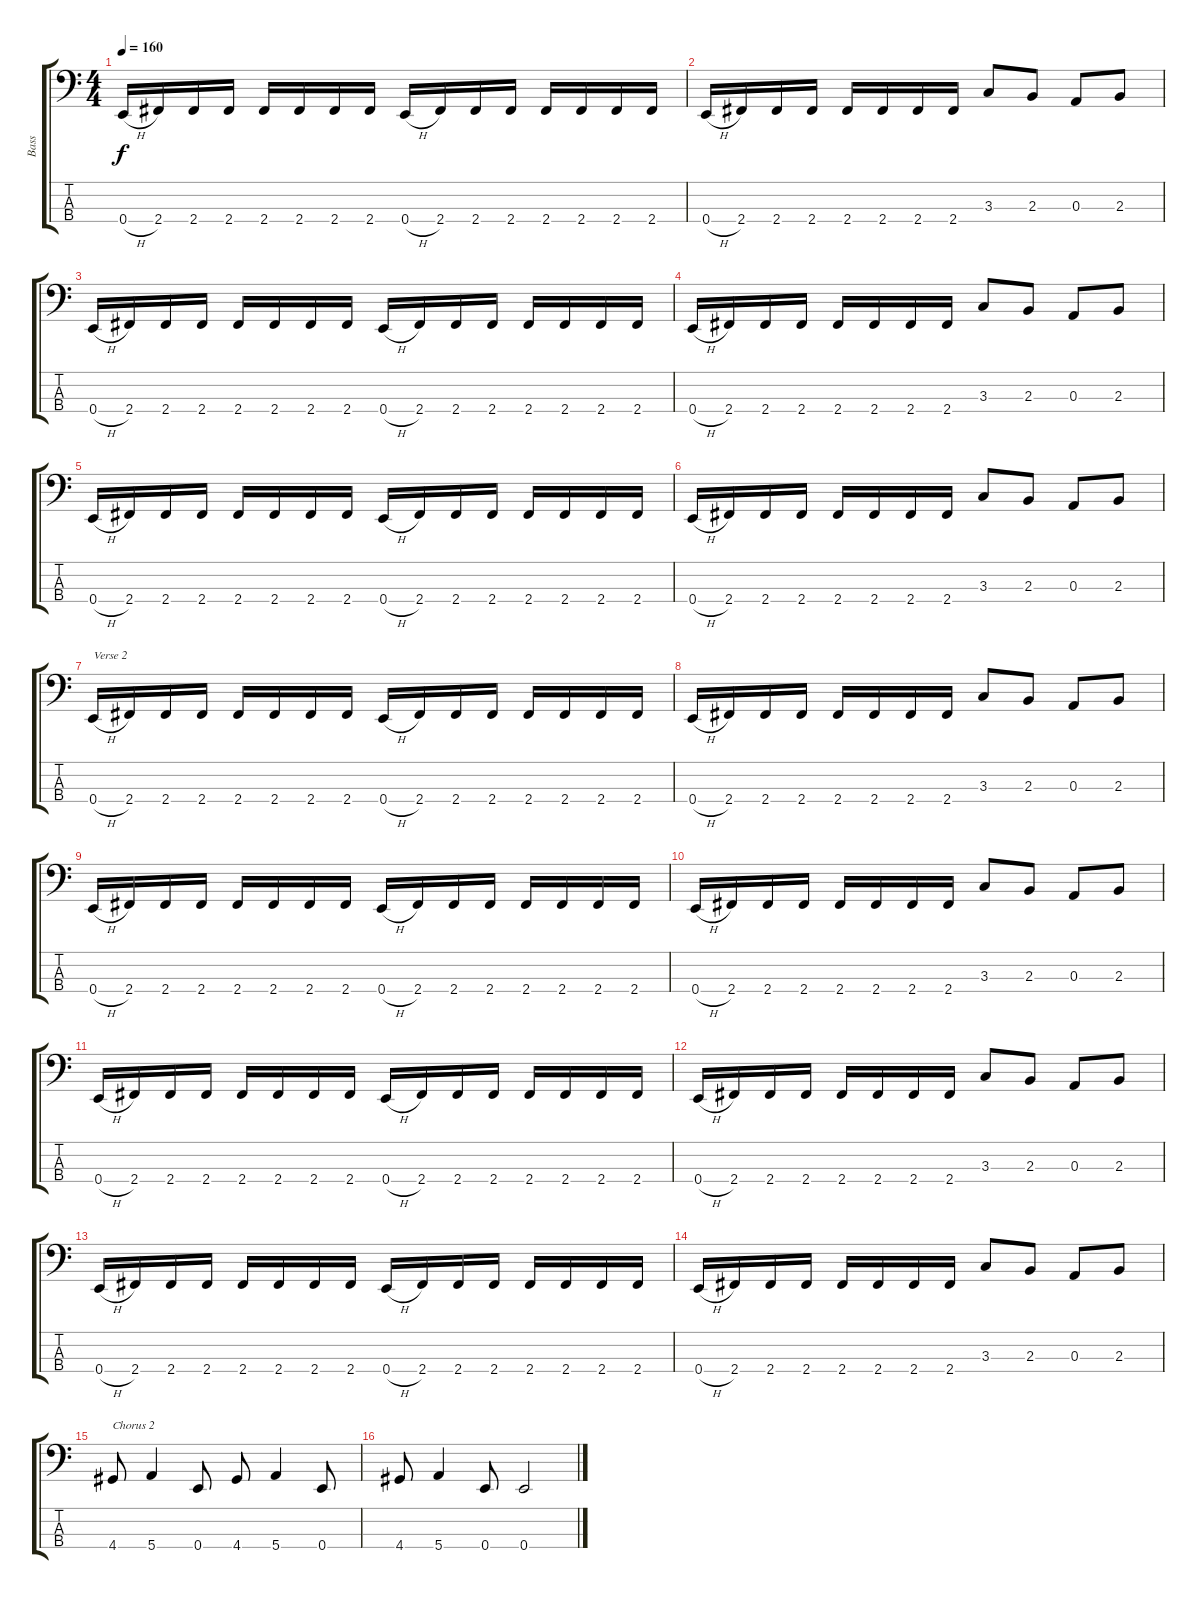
\track ("Bass" "Bass") {instrument electricbasspick}
\staff {score tabs}
\tuning (G2 D2 A1 E1) {hide}
\ts (4 4)
\tempo 160
\clef f4
\ks c
0.4{h}.16{dy f} 2.4.16 2.4.16 2.4.16 2.4.16 2.4.16 2.4.16 2.4.16 0.4{h}.16 2.4.16 2.4.16 2.4.16 2.4.16 2.4.16 2.4.16 2.4.16 |
0.4{h}.16 2.4.16 2.4.16 2.4.16 2.4.16 2.4.16 2.4.16 2.4.16 3.3.8 2.3.8 0.3.8 2.3.8 |
0.4{h}.16 2.4.16 2.4.16 2.4.16 2.4.16 2.4.16 2.4.16 2.4.16 0.4{h}.16 2.4.16 2.4.16 2.4.16 2.4.16 2.4.16 2.4.16 2.4.16 |
0.4{h}.16 2.4.16 2.4.16 2.4.16 2.4.16 2.4.16 2.4.16 2.4.16 3.3.8 2.3.8 0.3.8 2.3.8 |
0.4{h}.16 2.4.16 2.4.16 2.4.16 2.4.16 2.4.16 2.4.16 2.4.16 0.4{h}.16 2.4.16 2.4.16 2.4.16 2.4.16 2.4.16 2.4.16 2.4.16 |
0.4{h}.16 2.4.16 2.4.16 2.4.16 2.4.16 2.4.16 2.4.16 2.4.16 3.3.8 2.3.8 0.3.8 2.3.8 |
0.4{h}.16{txt "Verse 2"} 2.4.16 2.4.16 2.4.16 2.4.16 2.4.16 2.4.16 2.4.16 0.4{h}.16 2.4.16 2.4.16 2.4.16 2.4.16 2.4.16 2.4.16 2.4.16 |
0.4{h}.16 2.4.16 2.4.16 2.4.16 2.4.16 2.4.16 2.4.16 2.4.16 3.3.8 2.3.8 0.3.8 2.3.8 |
0.4{h}.16 2.4.16 2.4.16 2.4.16 2.4.16 2.4.16 2.4.16 2.4.16 0.4{h}.16 2.4.16 2.4.16 2.4.16 2.4.16 2.4.16 2.4.16 2.4.16 |
0.4{h}.16 2.4.16 2.4.16 2.4.16 2.4.16 2.4.16 2.4.16 2.4.16 3.3.8 2.3.8 0.3.8 2.3.8 |
0.4{h}.16 2.4.16 2.4.16 2.4.16 2.4.16 2.4.16 2.4.16 2.4.16 0.4{h}.16 2.4.16 2.4.16 2.4.16 2.4.16 2.4.16 2.4.16 2.4.16 |
0.4{h}.16 2.4.16 2.4.16 2.4.16 2.4.16 2.4.16 2.4.16 2.4.16 3.3.8 2.3.8 0.3.8 2.3.8 |
0.4{h}.16 2.4.16 2.4.16 2.4.16 2.4.16 2.4.16 2.4.16 2.4.16 0.4{h}.16 2.4.16 2.4.16 2.4.16 2.4.16 2.4.16 2.4.16 2.4.16 |
0.4{h}.16 2.4.16 2.4.16 2.4.16 2.4.16 2.4.16 2.4.16 2.4.16 3.3.8 2.3.8 0.3.8 2.3.8 |
4.4.8{txt "Chorus 2"} 5.4.4 0.4.8 4.4.8 5.4.4 0.4.8 |
4.4.8 5.4.4 0.4.8 0.4.2
